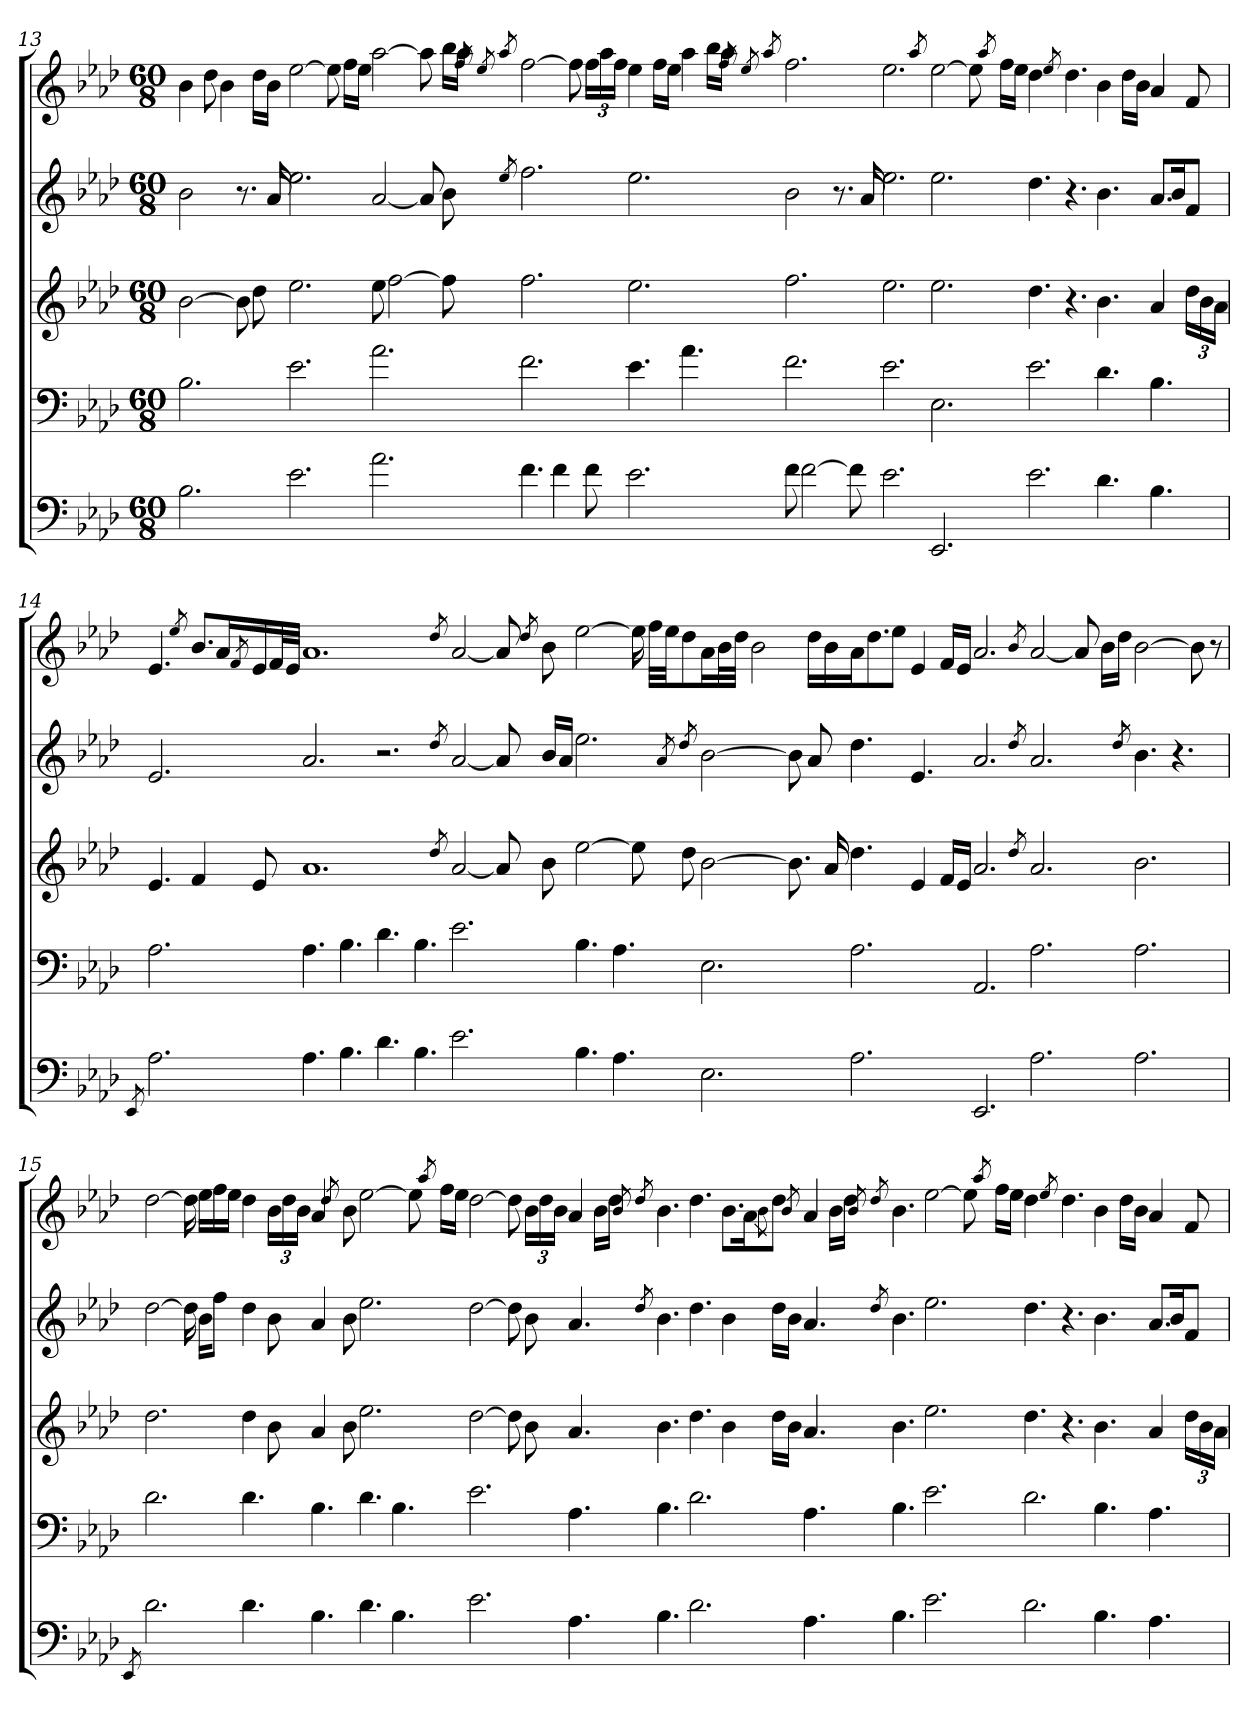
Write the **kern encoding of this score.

**kern	**kern	**kern	**kern	**kern
*part5	*part4	*part3	*part2	*part1
*staff5	*staff4	*staff3	*staff2	*staff1
*clefF4	*clefF4	*clefG2	*clefG2	*clefG2
*k[b-e-a-d-]	*k[b-e-a-d-]	*k[b-e-a-d-]	*k[b-e-a-d-]	*k[b-e-a-d-]
*M60/8	*M60/8	*M60/8	*M60/8	*M60/8
=13	=13	=13	=13	=13
2.B-	2.B-	[2b-	2b-	4b-
.	.	.	.	8dd-
.	.	.	.	4b-
.	.	8b-]	8.r	.
.	.	8dd-	.	16dd-\LL
.	.	.	16a-	16b-\JJ
2.e-	2.e-	2.ee-	2.ee-	[2ee-
.	.	.	.	8ee-]
.	.	.	.	16ff\LL
.	.	.	.	16ee-\JJ
2.a-	2.a-	8ee-	[2a-	[2aa-
.	.	[2ff	.	.
.	.	.	8a-]	8aa-]
.	.	8ff]	8b-	16bb-\LL
.	.	.	.	16aa-\JJ
.	.	.	.	8qff
.	.	.	.	8qee-
.	.	.	8qee-	8qaa-
4.f	2.f	2.ff	2.ff	[2ff
4f	.	.	.	.
.	.	.	.	8ff]
8f	.	.	.	24ff\LL
.	.	.	.	24aa-\
.	.	.	.	24ff\JJ
2.e-	4.e-	2.ee-	2.ee-	4ee-
.	.	.	.	16ff\LL
.	.	.	.	16ee-\JJ
.	4.a-	.	.	4aa-
.	.	.	.	16bb-\LL
.	.	.	.	16aa-\JJ
.	.	.	.	8qff
.	.	.	.	8qee-
.	.	.	.	8qaa-
8f	2.f	2.ff	2b-	2.ff
[2f	.	.	.	.
.	.	.	8.r	.
8f]	.	.	.	.
.	.	.	16a-	.
2.e-	2.e-	2.ee-	2.ee-	2.ee-
.	.	.	.	8qaa-
2.EE-	2.E-	2.ee-	2.ee-	[2ee-
.	.	.	.	8ee-]
.	.	.	.	8qaa-
.	.	.	.	16ff\LL
.	.	.	.	16ee-\JJ
2.e-	2.e-	4.dd-	4.dd-	4.dd-
.	.	.	.	8qee-
.	.	4.r	4.r	4.dd-
4.d-	4.d-	4.b-	4.b-	4b-
.	.	.	.	16dd-\LL
.	.	.	.	16b-\JJ
4.B-	4.B-	4a-	8.a-/L	4a-
.	.	.	16b-/K	.
.	.	24dd-\LL	8f/J	8f
.	.	24b-\	.	.
.	.	24a-\JJ	.	.
=14	=14	=14	=14	=14
8qEE-	.	.	.	.
2.A-	2.A-	4.e-	2.e-	4.e-
.	.	.	.	8qee-
.	.	4f	.	8.b-/L
.	.	.	.	16a-/L
.	.	.	.	8qf/
.	.	8e-	.	16e-/
.	.	.	.	32f/L
.	.	.	.	32e-/JJJ
4.A-	4.A-	1.a-	2.a-	1.a-
4.B-	4.B-	.	.	.
4.d-	4.d-	.	2.r	.
4.B-	4.B-	.	.	.
.	.	8qdd-	8qdd-	8qdd-
2.e-	2.e-	[2a-	[2a-	[2a-
.	.	8a-]	8a-]	8a-]
.	.	.	.	8qdd-
.	.	8b-	16b-/LL	8b-
.	.	.	16a-/JJ	.
4.B-	4.B-	[2ee-	2.ee-	[2ee-
4.A-	4.A-	.	.	.
.	.	8ee-]	.	16ee-]
.	.	.	.	32ff\LLL
.	.	.	.	32ee-\JJ
.	.	8dd-	.	8dd-\
.	.	.	8qa-	.
.	.	.	8qdd-	.
2.E-	2.E-	[2b-	[2b-	16a-\L
.	.	.	.	32b-\L
.	.	.	.	32dd-\JJJ
.	.	.	.	2b-
.	.	8.b-]	8b-]	.
.	.	.	8a-	16dd-\LL
.	.	16a-	.	16b-\
2.A-	2.A-	4.dd-	4.dd-	16a-\J
.	.	.	.	8.dd-\
.	.	.	.	8ee-\J
.	.	4e-	4.e-	4e-
.	.	16f/LL	.	16f/LL
.	.	16e-/JJ	.	16e-/JJ
2.EE-	2.AA-	2.a-	2.a-	2.a-
.	.	8qdd-	8qdd-	8qb-
2.A-	2.A-	2.a-	2.a-	[2a-
.	.	.	.	8a-]
.	.	.	.	16b-\LL
.	.	.	.	16dd-\JJ
.	.	.	8qdd-	.
2.A-	2.A-	2.b-	4.b-	[2b-
.	.	.	4.r	.
.	.	.	.	8b-]
.	.	.	.	8r
=15	=15	=15	=15	=15
8qEE-	.	.	.	.
2.d-	2.d-	2.dd-	[2dd-	[2dd-
.	.	.	16dd-]	16dd-]
.	.	.	16b-\KL	16ee-\LL
.	.	.	8ff\J	16ff\
.	.	.	.	16ee-\JJ
4.d-	4.d-	4dd-	4dd-	4dd-
.	.	8b-	8b-	24b-\LL
.	.	.	.	24dd-\
.	.	.	.	24b-\JJ
4.B-	4.B-	4a-	4a-	4a-
.	.	.	.	8qdd-
.	.	8b-	8b-	8b-
4.d-	4.d-	2.ee-	2.ee-	[2ee-
4.B-	4.B-	.	.	.
.	.	.	.	8ee-]
.	.	.	.	8qaa-
.	.	.	.	16ff\LL
.	.	.	.	16ee-\JJ
2.e-	2.e-	[2dd-	[2dd-	[2dd-
.	.	8dd-]	8dd-]	8dd-]
.	.	8b-	8b-	24b-\LL
.	.	.	.	24dd-\
.	.	.	.	24b-\JJ
4.A-	4.A-	4.a-	4.a-	4a-
.	.	.	.	16b-\LL
.	.	.	.	16dd-\JJ
.	.	.	.	8qb-
.	.	.	8qdd-	8qdd-
4.B-	4.B-	4.b-	4.b-	4.b-
2.d-	2.d-	4.dd-	4.dd-	4.dd-
.	.	4b-	4b-	8.b-\L
.	.	.	.	16a-\K
.	.	.	.	8qb-\
.	.	16dd-\LL	16dd-\LL	8dd-\J
.	.	16b-\JJ	16b-\JJ	.
.	.	.	.	8qb-
4.A-	4.A-	4.a-	4.a-	4a-
.	.	.	.	16b-\LL
.	.	.	.	16dd-\JJ
.	.	.	.	8qb-
.	.	.	8qdd-	8qdd-
4.B-	4.B-	4.b-	4.b-	4.b-
2.e-	2.e-	2.ee-	2.ee-	[2ee-
.	.	.	.	8ee-]
.	.	.	.	8qaa-
.	.	.	.	16ff\LL
.	.	.	.	16ee-\JJ
2.d-	2.d-	4.dd-	4.dd-	4.dd-
.	.	.	.	8qee-
.	.	4.r	4.r	4.dd-
4.B-	4.B-	4.b-	4.b-	4b-
.	.	.	.	16dd-\LL
.	.	.	.	16b-\JJ
4.A-	4.A-	4a-	8.a-/L	4a-
.	.	.	16b-/K	.
.	.	24dd-\LL	8f/J	8f
.	.	24b-\	.	.
.	.	24a-\JJ	.	.
=	=	=	=	=
*-	*-	*-	*-	*-
